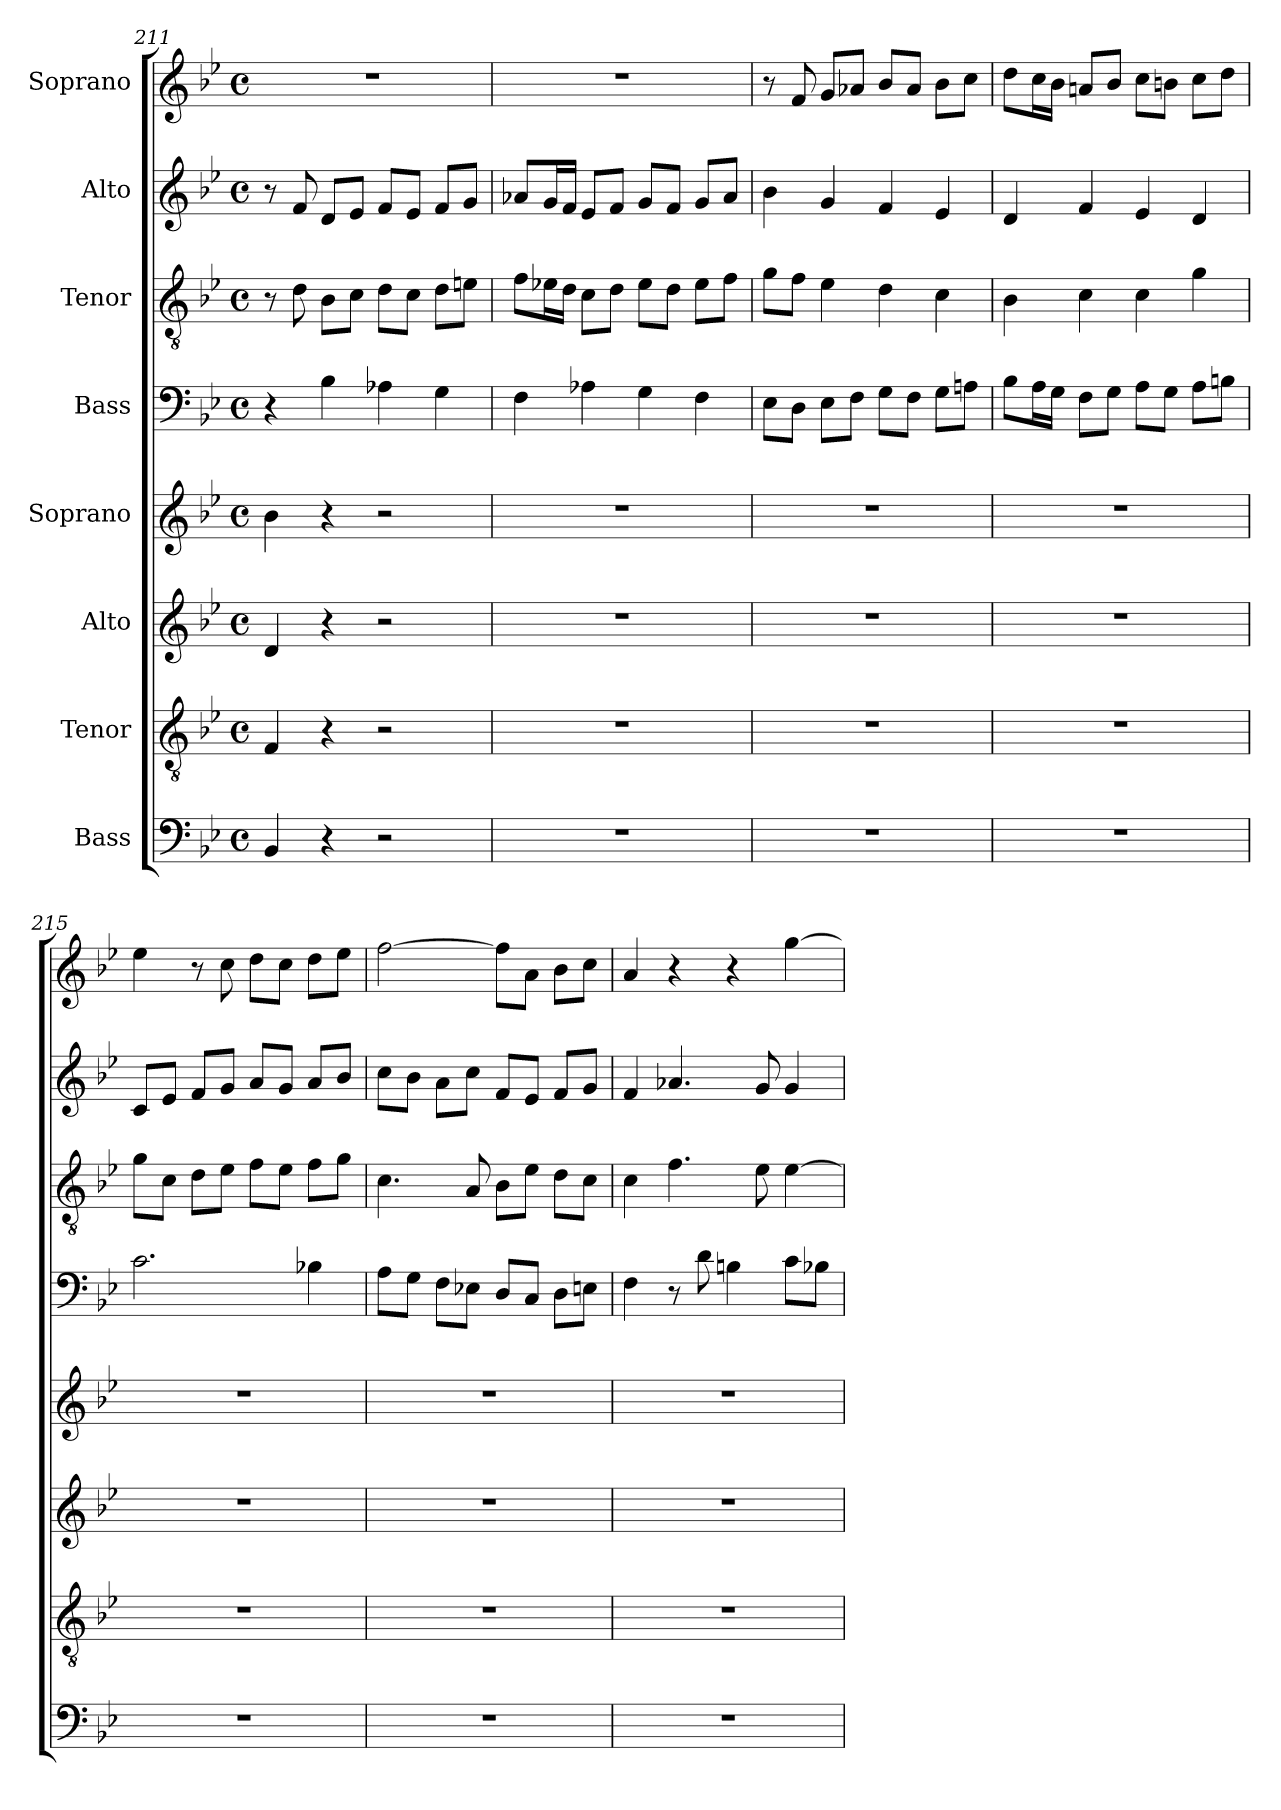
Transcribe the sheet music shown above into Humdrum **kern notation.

**kern	**kern	**kern	**kern	**kern	**kern	**kern	**kern
*part8	*part7	*part6	*part5	*part4	*part3	*part2	*part1
*staff8	*staff7	*staff6	*staff5	*staff4	*staff3	*staff2	*staff1
*I"Bass	*I"Tenor	*I"Alto	*I"Soprano	*I"Bass	*I"Tenor	*I"Alto	*I"Soprano
*clefF4	*clefGv2	*clefG2	*clefG2	*clefF4	*clefGv2	*clefG2	*clefG2
*k[b-e-]	*k[b-e-]	*k[b-e-]	*k[b-e-]	*k[b-e-]	*k[b-e-]	*k[b-e-]	*k[b-e-]
*B-:	*B-:	*B-:	*B-:	*B-:	*B-:	*B-:	*B-:
*M4/4	*M4/4	*M4/4	*M4/4	*M4/4	*M4/4	*M4/4	*M4/4
*met(c)	*met(c)	*met(c)	*met(c)	*met(c)	*met(c)	*met(c)	*met(c)
=211	=211	=211	=211	=211	=211	=211	=211
4BB-/	4F/	4d/	4b-\	4r	8r	8r	1r
.	.	.	.	.	8d\	8f/	.
4r	4r	4r	4r	4B-\	8B-\L	8d/L	.
.	.	.	.	.	8c\J	8e-/J	.
2r	2r	2r	2r	4A-X\	8d\L	8f/L	.
.	.	.	.	.	8c\J	8e-/J	.
.	.	.	.	4G\	8d\L	8f/L	.
.	.	.	.	.	8en\J	8g/J	.
=212	=212	=212	=212	=212	=212	=212	=212
1r	1r	1r	1r	4F\	8f\L	8a-X/L	1r
.	.	.	.	.	16e-X\L	16g/L	.
.	.	.	.	.	16d\JJ	16f/JJ	.
.	.	.	.	4A-X\	8c\L	8e-/L	.
.	.	.	.	.	8d\J	8f/J	.
.	.	.	.	4G\	8e-\L	8g/L	.
.	.	.	.	.	8d\J	8f/J	.
.	.	.	.	4F\	8e-\L	8g/L	.
.	.	.	.	.	8f\J	8a-/J	.
!!LO:PB:g=z
=213	=213	=213	=213	=213	=213	=213	=213
1r	1r	1r	1r	8E-\L	8g\L	4b-\	8r
.	.	.	.	8D\J	8f\J	.	8f/
.	.	.	.	8E-\L	4e-\	4g/	8g/L
.	.	.	.	8F\J	.	.	8a-X/J
.	.	.	.	8G\L	4d\	4f/	8b-/L
.	.	.	.	8F\J	.	.	8a-/J
.	.	.	.	8G\L	4c\	4e-/	8b-\L
.	.	.	.	8An\J	.	.	8cc\J
=214	=214	=214	=214	=214	=214	=214	=214
1r	1r	1r	1r	8B-\L	4B-\	4d/	8dd\L
.	.	.	.	16A\L	.	.	16cc\L
.	.	.	.	16G\JJ	.	.	16b-\JJ
.	.	.	.	8F\L	4c\	4f/	8an/L
.	.	.	.	8G\J	.	.	8b-/J
.	.	.	.	8A\L	4c\	4e-/	8cc\L
.	.	.	.	8G\J	.	.	8bn\J
.	.	.	.	8A\L	4g\	4d/	8cc\L
.	.	.	.	8Bn\J	.	.	8dd\J
=215	=215	=215	=215	=215	=215	=215	=215
1r	1r	1r	1r	2.c\	8g\L	8c/L	4ee-\
.	.	.	.	.	8c\J	8e-/J	.
.	.	.	.	.	8d\L	8f/L	8r
.	.	.	.	.	8e-\J	8g/J	8cc\
.	.	.	.	.	8f\L	8a/L	8dd\L
.	.	.	.	.	8e-\J	8g/J	8cc\J
.	.	.	.	4B-X\	8f\L	8a/L	8dd\L
.	.	.	.	.	8g\J	8b-/J	8ee-\J
!!LO:PB:g=z
=216	=216	=216	=216	=216	=216	=216	=216
1r	1r	1r	1r	8A\L	4.c\	8cc\L	[>2ff\
.	.	.	.	8G\J	.	8b-\J	.
.	.	.	.	8F\L	.	8a\L	.
.	.	.	.	8E-X\J	8A/	8cc\J	.
.	.	.	.	8D/L	8B-\L	8f/L	8ff\L]
.	.	.	.	8C/J	8e-\J	8e-/J	8a\J
.	.	.	.	8D\L	8d\L	8f/L	8b-\L
.	.	.	.	8En\J	8c\J	8g/J	8cc\J
=217	=217	=217	=217	=217	=217	=217	=217
1r	1r	1r	1r	4F\	4c\	4f/	4a/
.	.	.	.	8r	4.f\	4.a-X/	4r
.	.	.	.	8d\	.	.	.
.	.	.	.	4Bn\	.	.	4r
.	.	.	.	.	8e-\	8g/	.
.	.	.	.	8c\L	[>4e-\	4g/	[>4gg\
.	.	.	.	8B-X\J	.	.	.
=	=	=	=	=	=	=	=
*-	*-	*-	*-	*-	*-	*-	*-
